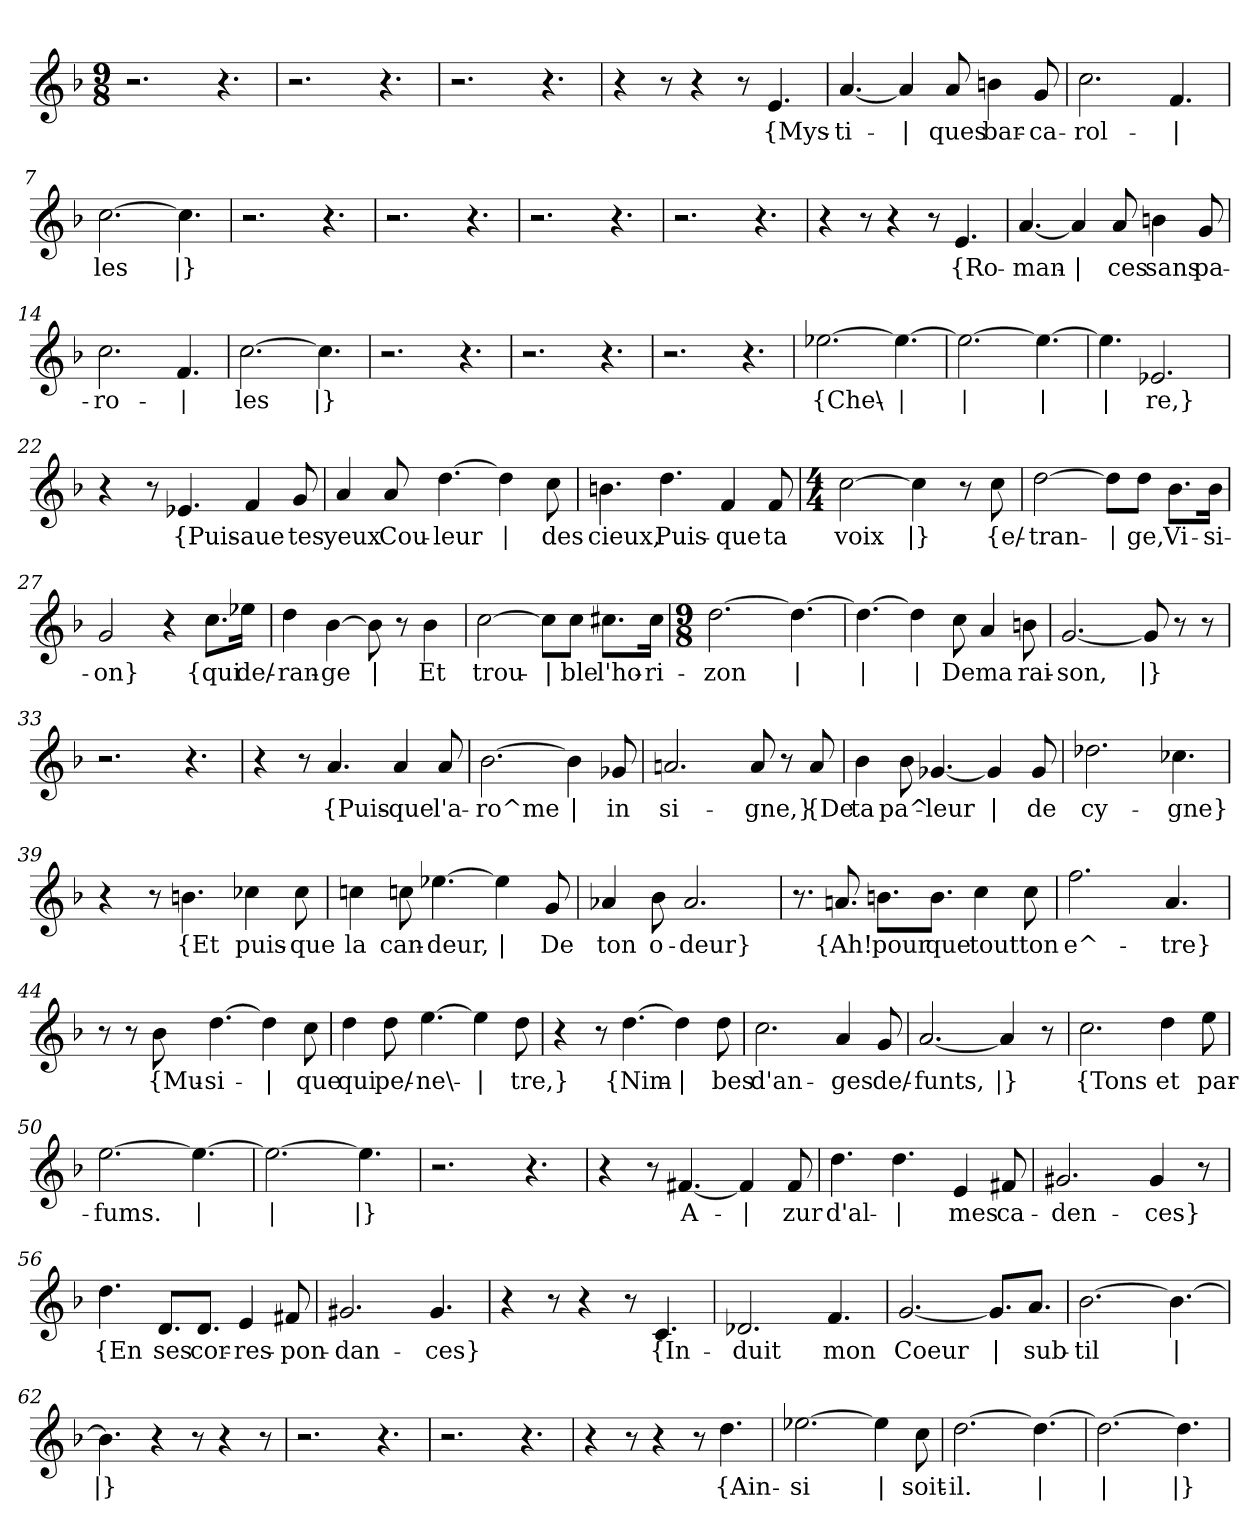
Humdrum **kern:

**kern	**text
*part1	*part1
*staff1	*staff1
*clefG2	*
*k[b-]	*
*M9/8	*
=1	=1
2.r	.
4.r	.
=2	=2
2.r	.
4.r	.
=3	=3
2.r	.
4.r	.
=4	=4
4r	.
8r	.
4r	.
8r	.
!	!LO:LY:b
4.e/	{Mys-
=5	=5
!	!LO:LY:b
[4.a/	-ti-
!	!LO:LY:b
4a/]	|
!	!LO:LY:b
8a/	-ques
!	!LO:LY:b
4bn\	bar-
!	!LO:LY:b
8g/	-ca-
=6	=6
!	!LO:LY:b
2.cc\	-rol-
!	!LO:LY:b
4.f/	|
=7	=7
!	!LO:LY:b
[2.cc\	-les
!	!LO:LY:b
4.cc\]	|}
=8	=8
2.r	.
4.r	.
=9	=9
2.r	.
4.r	.
!!LO:LB:g=z
=10	=10
2.r	.
4.r	.
=11	=11
2.r	.
4.r	.
=12	=12
4r	.
8r	.
4r	.
8r	.
!	!LO:LY:b
4.e/	{Ro-
=13	=13
!	!LO:LY:b
[4.a/	-man-
!	!LO:LY:b
4a/]	|
!	!LO:LY:b
8a/	-ces
!	!LO:LY:b
4bn\	sans
!	!LO:LY:b
8g/	pa-
=14	=14
!	!LO:LY:b
2.cc\	-ro-
!	!LO:LY:b
4.f/	|
=15	=15
!	!LO:LY:b
[2.cc\	-les
!	!LO:LY:b
4.cc\]	|}
=16	=16
2.r	.
4.r	.
=17	=17
2.r	.
4.r	.
=18	=18
2.r	.
4.r	.
!!LO:LB:g=z
=19	=19
!	!LO:LY:b
[2.ee-X\	{Che\-
!	!LO:LY:b
4.ee-\_	|
=20	=20
!	!LO:LY:b
2.ee-\_	|
!	!LO:LY:b
4.ee-\_	|
=21	=21
!	!LO:LY:b
4.ee-\]	|
!	!LO:LY:b
2.e-X/	-re,}
=22	=22
4r	.
8r	.
!	!LO:LY:b
4.e-X/	{Puis-
!	!LO:LY:b
4f/	-aue
!	!LO:LY:b
8g/	tes
=23	=23
!	!LO:LY:b
4a/	yeux
!	!LO:LY:b
8a/	Cou-
!	!LO:LY:b
[4.dd\	-leur
!	!LO:LY:b
4dd\]	|
!	!LO:LY:b
8cc\	des
=24	=24
!	!LO:LY:b
4.bn\	cieux,
!	!LO:LY:b
4.dd\	Puis-
!	!LO:LY:b
4f/	-que
!	!LO:LY:b
8f/	ta
!!LO:LB:g=z
=25	=25
*M4/4	*
!	!LO:LY:b
[2cc\	voix
!	!LO:LY:b
4cc\]	|}
8r	.
!	!LO:LY:b
8cc\	{e/-
=26	=26
!	!LO:LY:b
[2dd\	-tran-
!	!LO:LY:b
8dd\L]	|
!	!LO:LY:b
8dd\J	-ge,
!	!LO:LY:b
8.b-\L	Vi-
!	!LO:LY:b
16b-\Jk	-si-
=27	=27
!	!LO:LY:b
2g/	-on}
4r	.
!	!LO:LY:b
8.cc\L	{qui
!	!LO:LY:b
16ee-X\Jk	de/-
=28	=28
!	!LO:LY:b
4dd\	-ran-
!	!LO:LY:b
[4b-\	-ge
!	!LO:LY:b
8b-\]	|
8r	.
!	!LO:LY:b
4b-\	Et
=29	=29
!	!LO:LY:b
[2cc\	trou-
!	!LO:LY:b
8cc\L]	|
!	!LO:LY:b
8cc\J	-ble
!	!LO:LY:b
8.cc#X\L	l'ho-
!	!LO:LY:b
16cc#\Jk	-ri-
=30	=30
*M9/8	*
!	!LO:LY:b
[2.dd\	-zon
!	!LO:LY:b
4.dd\_	|
!!LO:LB:g=z
=31	=31
!	!LO:LY:b
4.dd\_	|
!	!LO:LY:b
4dd\]	|
!	!LO:LY:b
8cc\	De
!	!LO:LY:b
4a/	ma
!	!LO:LY:b
8bn\	rai-
=32	=32
!	!LO:LY:b
[2.g/	-son,
!	!LO:LY:b
8g/]	|}
8r	.
8r	.
=33	=33
2.r	.
4.r	.
=34	=34
4r	.
8r	.
!	!LO:LY:b
4.a/	{Puis-
!	!LO:LY:b
4a/	-que
!	!LO:LY:b
8a/	l'a-
=35	=35
!	!LO:LY:b
[2.b-\	-ro^me
!	!LO:LY:b
4b-\]	|
!	!LO:LY:b
8g-X/	in
=36	=36
!	!LO:LY:b
2.an/	-si-
!	!LO:LY:b
8a/	-gne,}
8r	.
!	!LO:LY:b
8a/	{De
!!LO:LB:g=z
=37	=37
!	!LO:LY:b
4b-\	ta
!	!LO:LY:b
8b-\	pa^-
!	!LO:LY:b
[4.g-X/	-leur
!	!LO:LY:b
4g-/]	|
!	!LO:LY:b
8g-/	de
=38	=38
!	!LO:LY:b
2.dd-X\	cy-
!	!LO:LY:b
4.cc-X\	-gne}
=39	=39
4r	.
8r	.
!	!LO:LY:b
4.bn\	{Et
!	!LO:LY:b
4cc-X\	puis-
!	!LO:LY:b
8cc-\	-que
=40	=40
!	!LO:LY:b
4ccn\	la
!	!LO:LY:b
8ccn\	can-
!	!LO:LY:b
[4.ee-X\	-deur,
!	!LO:LY:b
4ee-\]	|
!	!LO:LY:b
8g/	De
=41	=41
!	!LO:LY:b
4a-X/	ton
!	!LO:LY:b
8b-\	o-
!	!LO:LY:b
2.a-/	-deur}
!!LO:LB:g=z
=42	=42
8.r	.
!	!LO:LY:b
8.an/	{Ah!
!	!LO:LY:b
8.bn\L	pour
!	!LO:LY:b
8.b\J	que
!	!LO:LY:b
4cc\	tout
!	!LO:LY:b
8cc\	ton
=43	=43
!	!LO:LY:b
2.ff\	e^-
!	!LO:LY:b
4.a/	-tre}
=44	=44
8r	.
8r	.
!	!LO:LY:b
8b-\	{Mu-
!	!LO:LY:b
[4.dd\	-si-
!	!LO:LY:b
4dd\]	|
!	!LO:LY:b
8cc\	-que
=45	=45
!	!LO:LY:b
4dd\	qui
!	!LO:LY:b
8dd\	pe/-
!	!LO:LY:b
[4.ee\	-ne\-
!	!LO:LY:b
4ee\]	|
!	!LO:LY:b
8dd\	-tre,}
=46	=46
4r	.
8r	.
!	!LO:LY:b
[4.dd\	{Nim-
!	!LO:LY:b
4dd\]	|
!	!LO:LY:b
8dd\	-bes
!!LO:LB:g=z
=47	=47
!	!LO:LY:b
2.cc\	d'an-
!	!LO:LY:b
4a/	-ges
!	!LO:LY:b
8g/	de/-
=48	=48
!	!LO:LY:b
[2.a/	-funts,
!	!LO:LY:b
4a/]	|}
8r	.
=49	=49
!	!LO:LY:b
2.cc\	{Tons
!	!LO:LY:b
4dd\	et
!	!LO:LY:b
8ee\	par-
=50	=50
!	!LO:LY:b
[2.ee\	-fums.
!	!LO:LY:b
4.ee\_	|
=51	=51
!	!LO:LY:b
2.ee\_	|
!	!LO:LY:b
4.ee\]	|}
=52	=52
2.r	.
4.r	.
=53	=53
4r	.
8r	.
!	!LO:LY:b
[4.f#X/	A-
!	!LO:LY:b
4f#/]	|
!	!LO:LY:b
8f#/	-zur
!!LO:LB:g=z
=54	=54
!	!LO:LY:b
4.dd\	d'al-
!	!LO:LY:b
4.dd\	|
!	!LO:LY:b
4e/	-mes
!	!LO:LY:b
8f#X/	ca-
=55	=55
!	!LO:LY:b
2.g#X/	-den-
!	!LO:LY:b
4g#/	-ces}
8r	.
=56	=56
!	!LO:LY:b
4.dd\	{En
!	!LO:LY:b
8.d/L	ses
!	!LO:LY:b
8.d/J	cor-
!	!LO:LY:b
4e/	-res-
!	!LO:LY:b
8f#X/	-pon-
=57	=57
!	!LO:LY:b
2.g#X/	-dan-
!	!LO:LY:b
4.g#/	-ces}
=58	=58
4r	.
8r	.
4r	.
8r	.
!	!LO:LY:b
4.c/	{In-
=59	=59
!	!LO:LY:b
2.d-X/	-duit
!	!LO:LY:b
4.f/	mon
!!LO:LB:g=z
=60	=60
!	!LO:LY:b
[2.g/	Coeur
!	!LO:LY:b
8.g/L]	|
!	!LO:LY:b
8.a/J	sub-
=61	=61
!	!LO:LY:b
[2.b-\	-til
!	!LO:LY:b
4.b-\_	|
=62	=62
!	!LO:LY:b
4.b-\]	|}
4r	.
8r	.
4r	.
8r	.
=63	=63
2.r	.
4.r	.
=64	=64
2.r	.
4.r	.
=65	=65
4r	.
8r	.
4r	.
8r	.
!	!LO:LY:b
4.dd\	{Ain-
=66	=66
!	!LO:LY:b
[2.ee-X\	-si
!	!LO:LY:b
4ee-\]	|
!	!LO:LY:b
8cc\	soit-
=67	=67
!	!LO:LY:b
[2.dd\	-il.
!	!LO:LY:b
4.dd\_	|
=68	=68
!	!LO:LY:b
2.dd\_	|
!	!LO:LY:b
4.dd\]	|}
=	=
*-	*-
